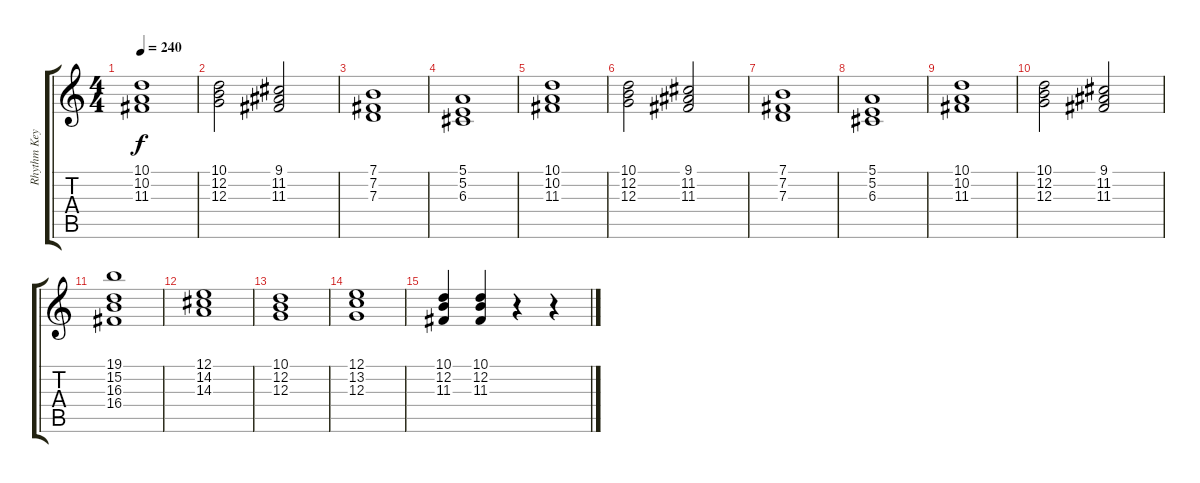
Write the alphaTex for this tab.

\track ("Rhythm Keyboard" "Rhythm Key") {instrument harpsichord}
\staff {score tabs}
\tuning (E4 B3 G3 D3 A2 E2) {hide}
\ts (4 4)
\tempo 240
\clef g2
\ks c
(10.1 10.2 11.3).1{dy f} |
(10.1 12.2 12.3).2 (9.1 11.2 11.3).2 |
(7.1 7.2 7.3).1 |
(5.1 5.2 6.3).1 |
(10.1 10.2 11.3).1 |
(10.1 12.2 12.3).2 (9.1 11.2 11.3).2 |
(7.1 7.2 7.3).1 |
(5.1 5.2 6.3).1 |
(10.1 10.2 11.3).1 |
(10.1 12.2 12.3).2 (9.1 11.2 11.3).2 |
(19.1 15.2 16.3 16.4).1 |
(12.1 14.2 14.3).1 |
(10.1 12.2 12.3).1 |
(12.1 13.2 12.3).1 |
(10.1 12.2 11.3).4 (10.1 12.2 11.3).4 r.4 r.4
